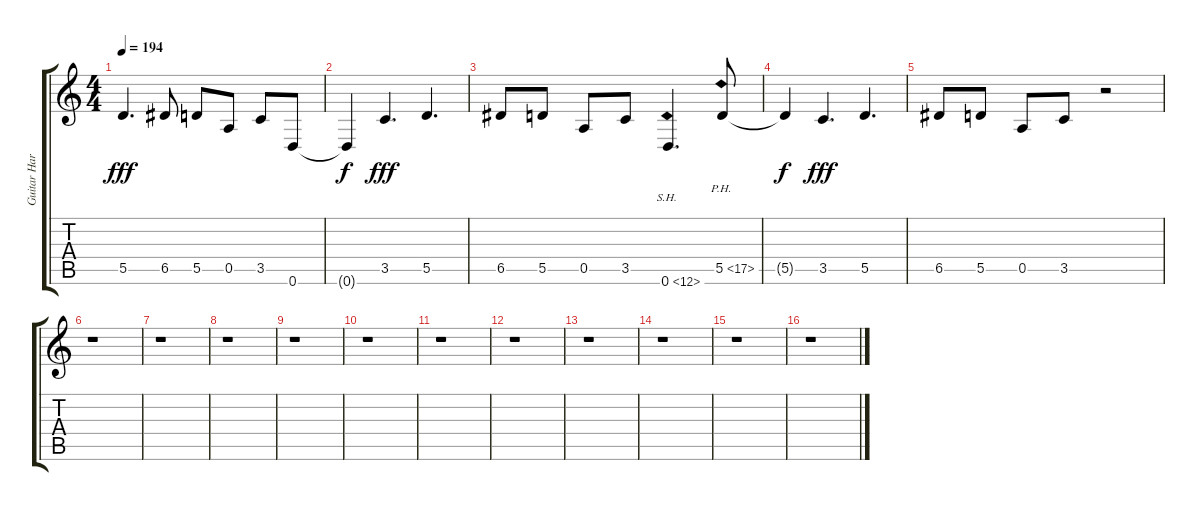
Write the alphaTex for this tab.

\track ("Guitar Harmonics" "Guitar Har") {instrument distortionguitar}
\staff {score tabs}
\tuning (E4 B3 G3 D3 A2 D2) {hide}
\ts (4 4)
\tempo 194
\clef g2
\ks c
5.5.4{d dy fff} 6.5.8 5.5.8 0.5.8 3.5.8 0.6.8 |
0.6{t}.4{dy f} 3.5.4{d dy fff} 5.5.4{d} |
6.5.8 5.5.8 0.5.8 3.5.8 0.6{sh 12}.4{d} 5.5{ph 12}.8 |
5.5{t}.4{dy f} 3.5.4{d dy fff} 5.5.4{d} |
6.5.8 5.5.8 0.5.8 3.5.8 r.2 |
r.1 |
r.1 |
r.1 |
r.1 |
r.1 |
r.1 |
r.1 |
r.1 |
r.1 |
r.1 |
r.1
